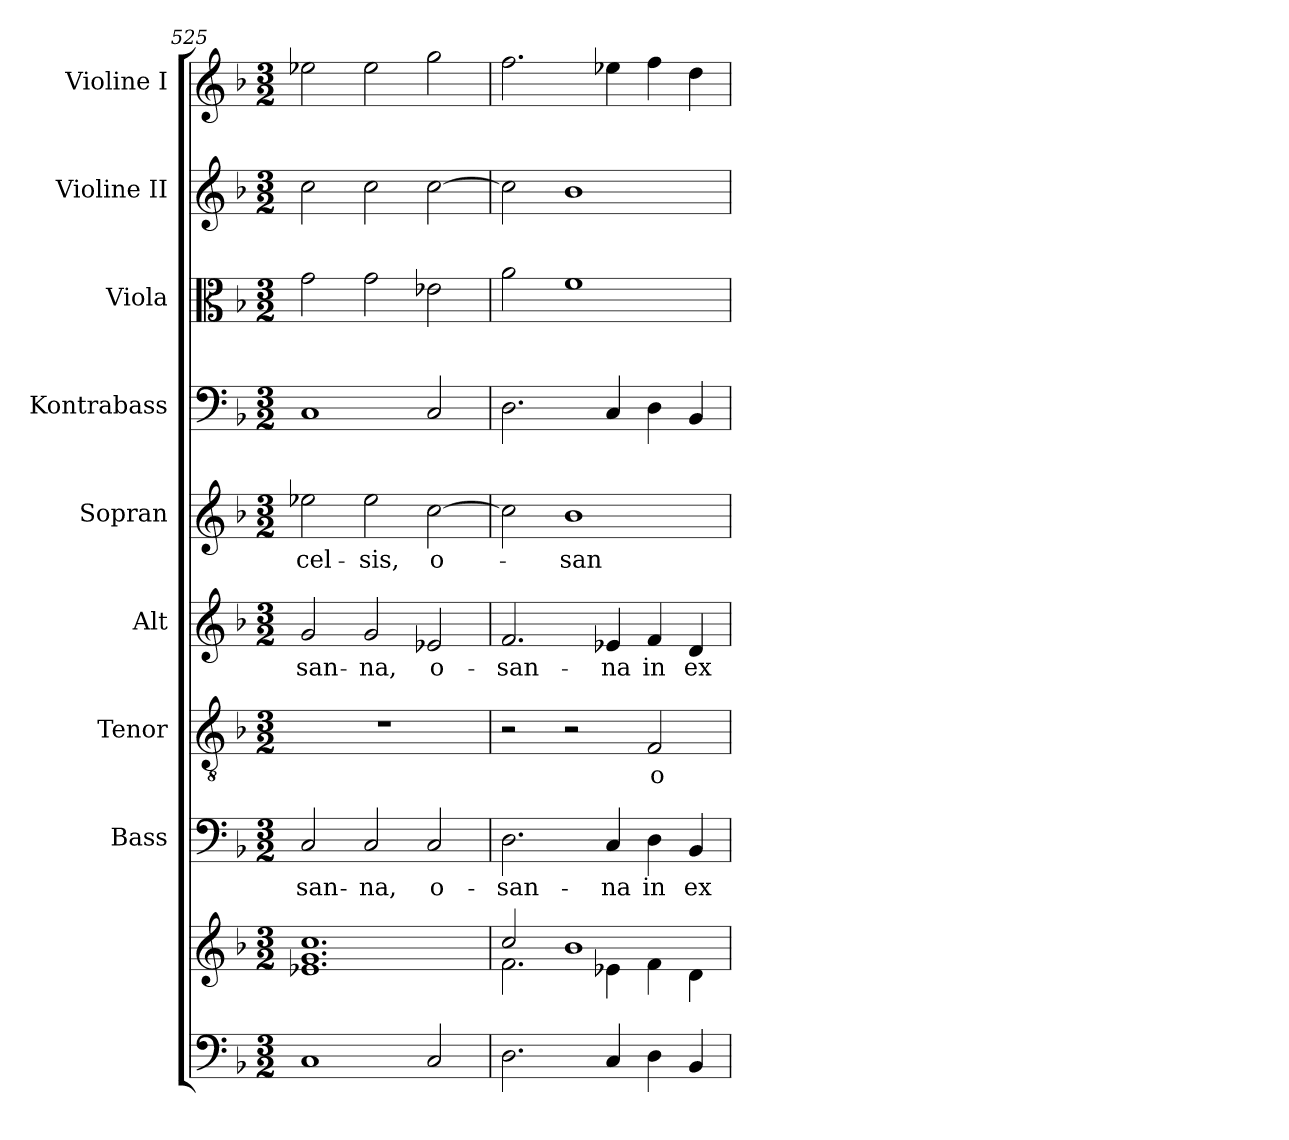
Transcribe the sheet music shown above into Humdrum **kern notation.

**kern	**kern	**kern	**text	**kern	**text	**kern	**text	**kern	**text	**kern	**kern	**kern	**kern
*part9	*part9	*part8	*part8	*part7	*part7	*part6	*part6	*part5	*part5	*part4	*part3	*part2	*part1
*staff10	*staff9	*staff8	*staff8	*staff7	*staff7	*staff6	*staff6	*staff5	*staff5	*staff4	*staff3	*staff2	*staff1
*	*	*I"Bass	*	*I"Tenor	*	*I"Alt	*	*I"Sopran	*	*I"Kontrabass	*I"Viola	*I"Violine II	*I"Violine I
*	*	*I'B.	*	*I'T.	*	*I'A.	*	*I'S.	*	*I'Kb.	*I'Vla.	*I'Vl. II	*I'Vl. I
*clefF4	*clefG2	*clefF4	*	*clefGv2	*	*clefG2	*	*clefG2	*	*clefF4	*clefC3	*clefG2	*clefG2
*	*	*	*	*	*	*	*	*	*	*ITrd7c12	*	*	*
*k[b-]	*k[b-]	*k[b-]	*	*k[b-]	*	*k[b-]	*	*k[b-]	*	*k[b-]	*k[b-]	*k[b-]	*k[b-]
*F:	*F:	*F:	*	*F:	*	*F:	*	*F:	*	*F:	*F:	*F:	*F:
*M3/2	*M3/2	*M3/2	*	*M3/2	*	*M3/2	*	*M3/2	*	*M3/2	*M3/2	*M3/2	*M3/2
=525	=525	=525	=525	=525	=525	=525	=525	=525	=525	=525	=525	=525	=525
!	!	!	!LO:LY:b	!	!	!	!LO:LY:b	!	!LO:LY:b	!	!	!	!
1C	1.e-X 1.g 1.cc	2C/	-san-	1.r	.	2g/	-san-	2ee-X\	-cel-	1CC	2g\	2cc\	2ee-X\
!	!	!	!LO:LY:b	!	!	!	!LO:LY:b	!	!LO:LY:b	!	!	!	!
.	.	2C/	-na,	.	.	2g/	-na,	2ee-\	-sis,	.	2g\	2cc\	2ee-\
!	!	!	!LO:LY:b	!	!	!	!LO:LY:b	!	!LO:LY:b	!	!	!	!
2C/	.	2C/	o-	.	.	2e-X/	o-	[2cc\	o-	2CC/	2e-X\	[2cc\	2gg\
=526	=526	=526	=526	=526	=526	=526	=526	=526	=526	=526	=526	=526	=526
*	*^	*	*	*	*	*	*	*	*	*	*	*	*
!	!	!	!	!LO:LY:b	!	!	!	!LO:LY:b	!	!	!	!	!	!
2.D\	2cc/	2.f\	2.D\	-san-	2r	.	2.f/	-san-	2cc\]	.	2.DD\	2a\	2cc\]	2.ff\
!	!	!	!	!	!	!	!	!	!	!LO:LY:b	!	!	!	!
.	1b-	.	.	.	2r	.	.	.	1b-	-san-	.	1f	1b-	.
!	!	!	!	!LO:LY:b	!	!	!	!LO:LY:b	!	!	!	!	!	!
4C/	.	4e-X\	4C/	-na	.	.	4e-X/	-na	.	.	4CC/	.	.	4ee-X\
!	!	!	!	!LO:LY:b	!	!LO:LY:b	!	!LO:LY:b	!	!	!	!	!	!
4D\	.	4f\	4D\	in	2F/	o-	4f/	in	.	.	4DD\	.	.	4ff\
!	!	!	!	!LO:LY:b	!	!	!	!LO:LY:b	!	!	!	!	!	!
4BB-/	.	4d\	4BB-/	ex-	.	.	4d/	ex-	.	.	4BBB-/	.	.	4dd\
*	*v	*v	*	*	*	*	*	*	*	*	*	*	*	*
=	=	=	=	=	=	=	=	=	=	=	=	=	=
*-	*-	*-	*-	*-	*-	*-	*-	*-	*-	*-	*-	*-	*-
